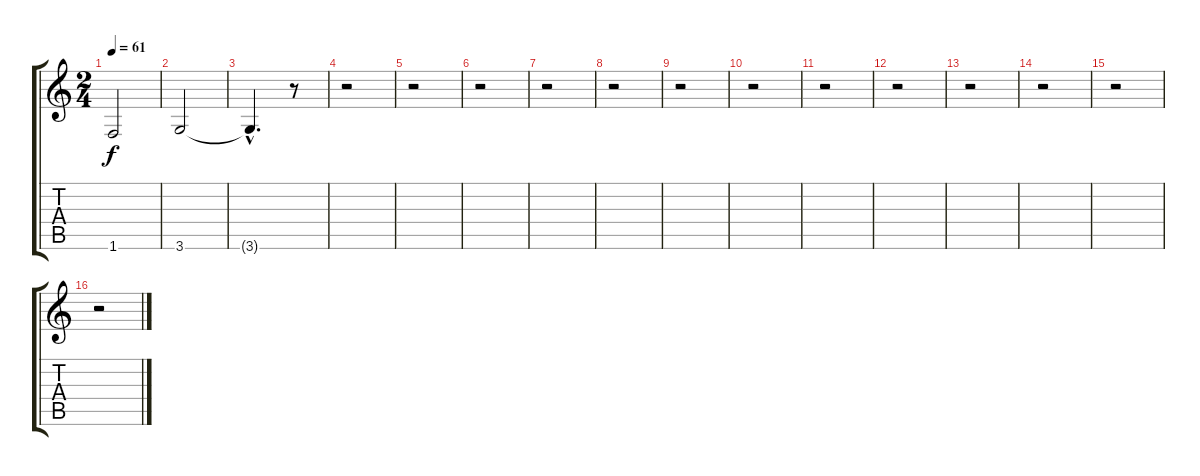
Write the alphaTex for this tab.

\track "" {instrument electricbassfinger}
\staff {score tabs}
\tuning (E4 B3 G3 D3 A2 E2) {hide}
\ts (2 4)
\tempo 61
\clef g2
\ks c
1.6.2{dy f} |
3.6.2 |
3.6{hac t}.4{d} r.8 |
r.2 |
r.2 |
r.2 |
r.2 |
r.2 |
r.2 |
r.2 |
r.2 |
r.2 |
r.2 |
r.2 |
r.2 |
r.2
